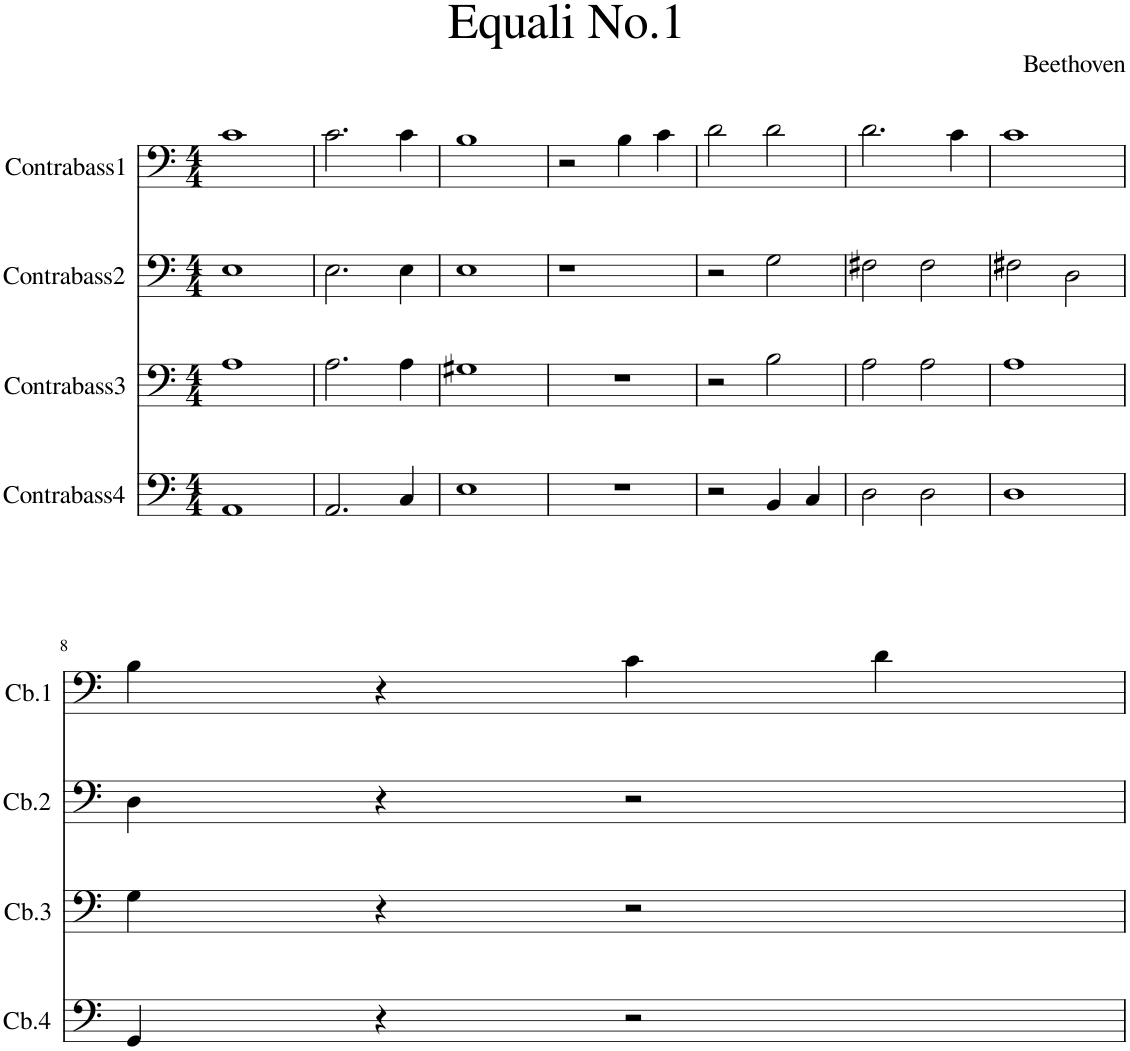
**kern	**kern	**kern	**kern
*part4	*part3	*part2	*part1
*staff4	*staff3	*staff2	*staff1
*I"Contrabass4	*I"Contrabass3	*I"Contrabass2	*I"Contrabass1
*I'Cb.4	*I'Cb.3	*I'Cb.2	*I'Cb.1
*clefF4	*clefF4	*clefF4	*clefF4
*Trd7c12	*Trd7c12	*Trd7c12	*Trd7c12
*k[]	*k[]	*k[]	*k[]
*M4/4	*M4/4	*M4/4	*M4/4
=1	=1	=1	=1
1AA	1A	1E	1c
=2	=2	=2	=2
2.AA/	2.A\	2.E\	2.c\
4C/	4A\	4E\	4c\
=3	=3	=3	=3
1E	1G#X	1E	1B
=4	=4	=4	=4
1r	1r	1r	2r
.	.	.	4B\
.	.	.	4c\
=5	=5	=5	=5
2r	2r	2r	2d\
4BB/	2B\	2G\	2d\
4C/	.	.	.
=6	=6	=6	=6
2D\	2A\	2F#X\	2.d\
2D\	2A\	2F#\	.
.	.	.	4c\
=7	=7	=7	=7
1D	1A	2F#X\	1c
.	.	2D\	.
!!LO:LB:g=z
=8	=8	=8	=8
4GG/	4G\	4D\	4B\
4r	4r	4r	4r
2r	2r	2r	4c\
.	.	.	4d\
=	=	=	=
*-	*-	*-	*-
